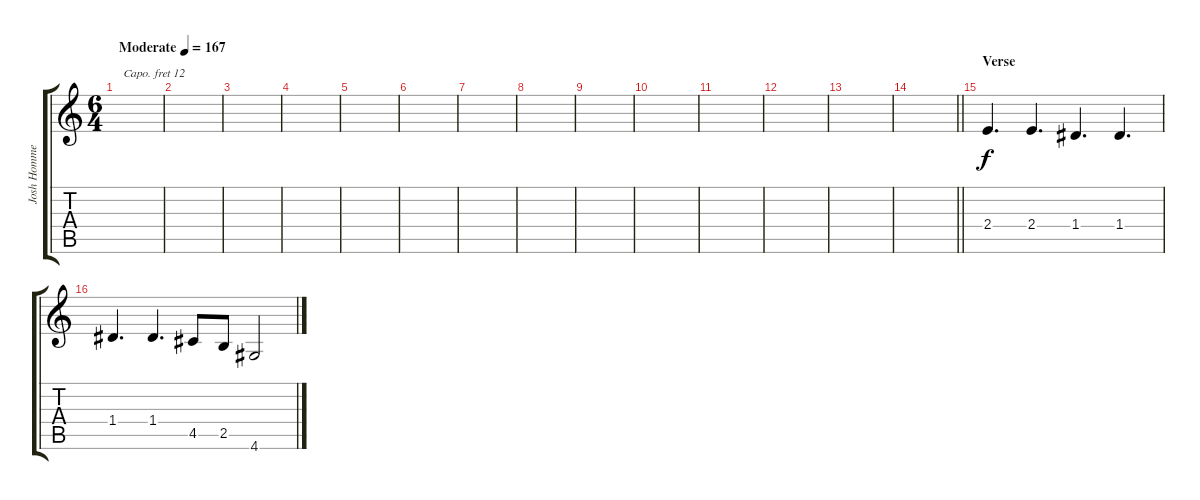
\track ("Josh Homme Vocal" "Josh Homme") {instrument lead5charang}
\staff {score tabs}
\capo 12
\tuning (E4 B3 G3 D3 A2 E2) {hide}
\ts (6 4)
\tempo (167 "Moderate")
\clef g2
\ks c
|
|
|
|
|
|
|
|
|
|
|
|
|
\barLineRight lightlight
|
\section ("" "Verse")
2.4.4{d} 2.4.4{d} 1.4.4{d} 1.4.4{d} |
1.4.4{d} 1.4.4{d} 4.5.8 2.5.8 4.6.2
